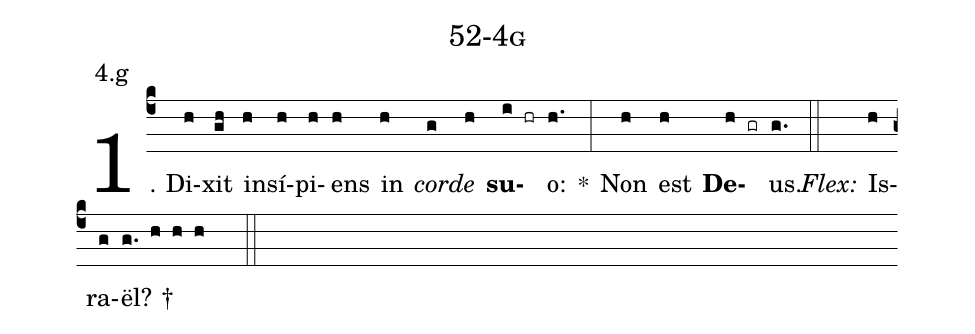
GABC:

name: 52-4g;
annotation: 4.g;
%%
(c4)1. Di(h)xit(gh) in(h)sí(h)pi(h)ens(h) in(h) <i>cor</i>(g)<i>de</i>(h) <b>su</b>(i hr)o:(h.) *(:) Non(h) est(h) <b>De</b>(h gr)us.(g.) (::)
<i>Flex:</i>()  Is(h)ra(g)ël? †(g. h h h  ::)
